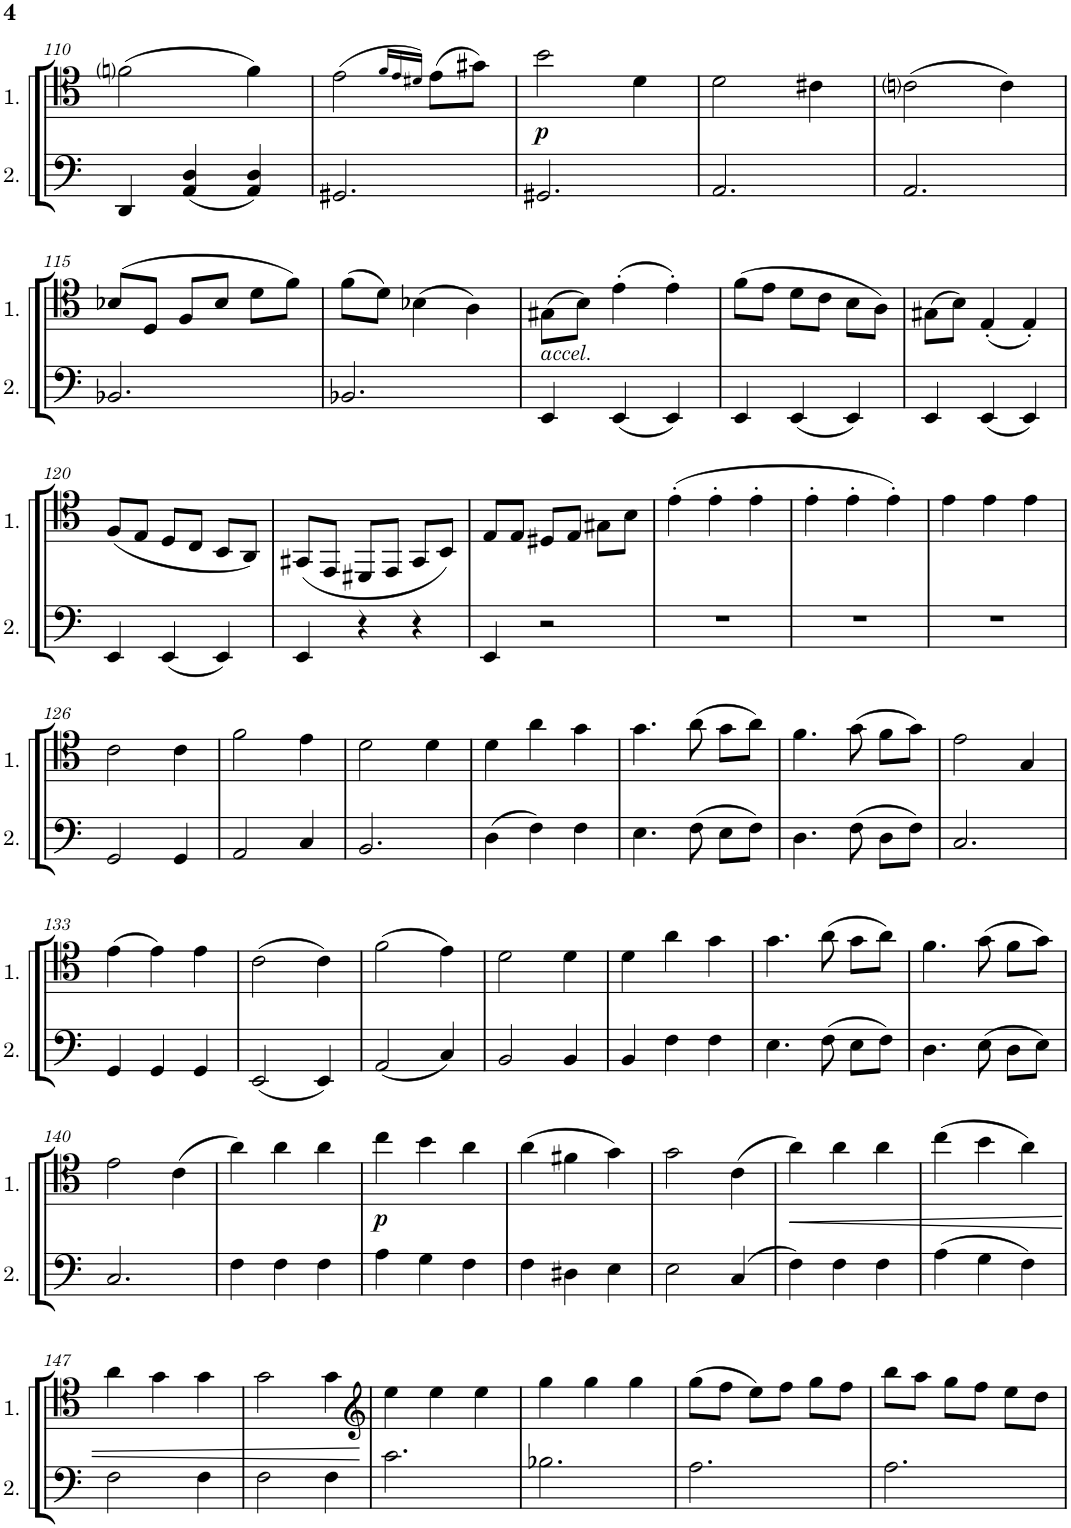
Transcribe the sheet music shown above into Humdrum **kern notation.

**kern	**kern	**dynam
*part2	*part1	*part1
*staff2	*staff1	*staff1
*I"Cello 2	*I"Cello 1	*
!!LO:PB:g=z
*clefF4	*clefC4	*
*k[]	*k[]	*
*M3/4	*M3/4	*
=110	=110	=110
4DD/	(2fni\	.
(4AA/ 4D/	.	.
4AA/ 4D/)	4f\)	.
=111	=111	=111
2.GG#X/	(2e\	.
.	16qf/LL	.
.	16qe/	.
.	16qd#X/JJ)	.
.	(8e\L	.
.	8g#X\J)	.
=112	=112	=112
!	!	!LO:DY:b
2.GG#X/	2b\	p
.	4d\	.
=113	=113	=113
2.AA/	2d\	.
.	4c#X\	.
=114	=114	=114
2.AA/	(2cni\	.
.	4c\)	.
!!LO:LB:g=z
=115	=115	=115
2.BB-X/	(8B-X/L	.
.	8D/J	.
.	8F/L	.
.	8B-/J	.
.	8d\L	.
.	8f\J)	.
=116	=116	=116
2.BB-X/	(8f\L	.
.	8d\J)	.
.	(4B-X\	.
.	4A\)	.
=117	=117	=117
!	!LO:TX:b:i:t=accel.	!
4EE/	(8G#X\L	.
.	8B\J)	.
(4EE/	(4e'\	.
4EE/)	4e'\)	.
=118	=118	=118
4EE/	(8f\L	.
.	8e\J	.
(4EE/	8d\L	.
.	8c\J	.
4EE/)	8B\L	.
.	8A\J)	.
=119	=119	=119
4EE/	(8G#X\L	.
.	8B\J)	.
(4EE/	(4E'/	.
4EE/)	4E'/)	.
!!LO:LB:g=z
=120	=120	=120
4EE/	(8F/L	.
.	8E/J	.
(4EE/	8D/L	.
.	8C/J	.
4EE/)	8BB/L	.
.	8AA/J)	.
=121	=121	=121
4EE/	(8GG#X/L	.
.	8EE/J	.
4r	8DD#X/L	.
.	8EE/J	.
4r	8GG#/L	.
.	8BB/J)	.
=122	=122	=122
4EE/	8E/L	.
.	8E/J	.
2r	8D#X/L	.
.	8E/J	.
.	8G#X\L	.
.	8B\J	.
=123	=123	=123
2.r	(4e'\	.
.	4e'\	.
.	4e'\	.
=124	=124	=124
2.r	4e'\	.
.	4e'\	.
.	4e'\)	.
=125	=125	=125
2.r	4e\	.
.	4e\	.
.	4e\	.
!!LO:LB:g=z
=126	=126	=126
2GG/	2c\	.
4GG/	4c\	.
=127	=127	=127
2AA/	2f\	.
4C/	4e\	.
=128	=128	=128
2.BB/	2d\	.
.	4d\	.
=129	=129	=129
(4D\	4d\	.
4F\)	4a\	.
4F\	4g\	.
=130	=130	=130
4.E\	4.g\	.
(8F\	(8a\	.
8E\L	8g\L	.
8F\J)	8a\J)	.
=131	=131	=131
4.D\	4.f\	.
(8F\	(8g\	.
8D\L	8f\L	.
8F\J)	8g\J)	.
=132	=132	=132
2.C/	2e\	.
.	4G/	.
!!LO:LB:g=z
=133	=133	=133
4GG/	(4e\	.
4GG/	4e\)	.
4GG/	4e\	.
=134	=134	=134
(2EE/	(2c\	.
4EE/)	4c\)	.
=135	=135	=135
(2AA/	(2f\	.
4C/)	4e\)	.
=136	=136	=136
2BB/	2d\	.
4BB/	4d\	.
=137	=137	=137
4BB/	4d\	.
4F\	4a\	.
4F\	4g\	.
=138	=138	=138
4.E\	4.g\	.
(8F\	(8a\	.
8E\L	8g\L	.
8F\J)	8a\J)	.
=139	=139	=139
4.D\	4.f\	.
(8E\	(8g\	.
8D\L	8f\L	.
8E\J)	8g\J)	.
!!LO:LB:g=z
=140	=140	=140
2.C/	2e\	.
.	(4c\	.
=141	=141	=141
4F\	4a\)	.
4F\	4a\	.
4F\	4a\	.
=142	=142	=142
!	!	!LO:DY:b
4A\	4cc\	p
4G\	4b\	.
4F\	4a\	.
=143	=143	=143
4F\	(4a\	.
4D#X\	4f#X\	.
4E\	4g\)	.
=144	=144	=144
2E\	2g\	.
(4C/	(4c\	.
=145	=145	=145
!	!	!LO:HP:b
4F\)	4a\)	<
4F\	4a\	.
4F\	4a\	.
=146	=146	=146
(4A\	(4cc\	.
4G\	4b\	.
4F\)	4a\)	.
!!LO:LB:g=z
=147	=147	=147
2F\	4a\	.
.	4g\	.
4F\	4g\	.
=148	=148	=148
2F\	2g\	.
4F\	4g\	.
.	.	[
=149	=149	=149
*	*clefG2	*
2.c\	4ee\	.
.	4ee\	.
.	4ee\	.
=150	=150	=150
2.B-X\	4gg\	.
.	4gg\	.
.	4gg\	.
=151	=151	=151
2.A\	(8gg\L	.
.	8ff\J	.
.	8ee\L)	.
.	8ff\J	.
.	8gg\L	.
.	8ff\J	.
=152	=152	=152
2.A\	8bb\L	.
.	8aa\J	.
.	8gg\L	.
.	8ff\J	.
.	8ee\L	.
.	8dd\J	.
=	=	=
*-	*-	*-
